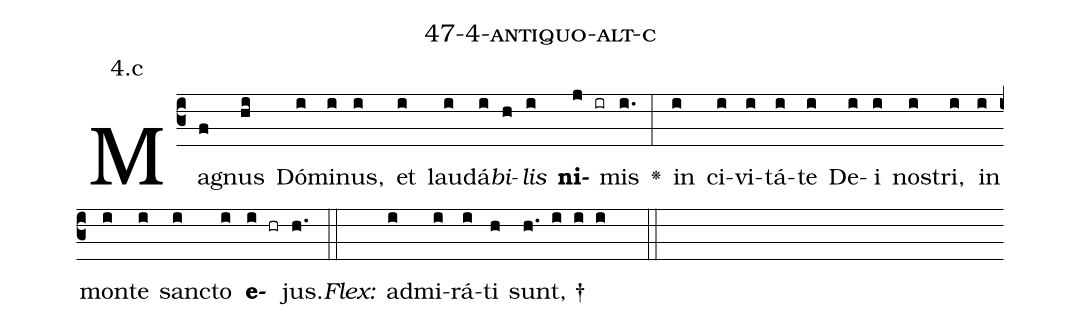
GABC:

name: 47-4-antiquo-alt-c;
annotation: 4.c;
%%
(c3)Ma(f)gnus(hi) Dó(i)mi(i)nus,(i) et(i) lau(i)dá(i)<i>bi</i>(h)<i>lis</i>(i) <b>ni</b>(j ir)mis(i.) <v>\greheightstar</v>(:) in(i) ci(i)vi(i)tá(i)te(i) De(i)i(i) nos(i)tri,(i) in(i) mon(i)te(i) sanc(i)to(i) <b>e</b>(i hr)jus.(h.) (::)
<i>Flex:</i>()  ad(i)mi(i)rá(i)ti(h) sunt, †(h. i i i  ::)

%E(i) u(i) o(i) u(i) a(i) e.(h.) (::)
